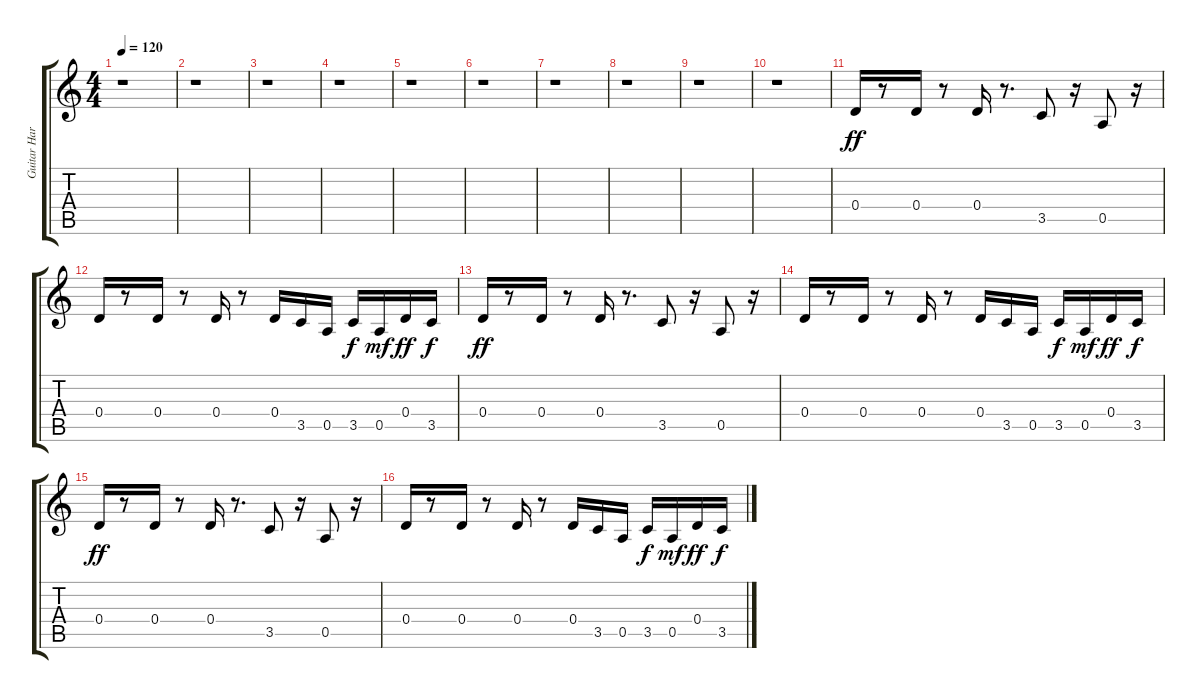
\track ("Guitar Harmonics" "Guitar Har") {instrument guitarharmonics}
\staff {score tabs}
\tuning (E4 B3 G3 D3 A2 E2) {hide}
\ts (4 4)
\tempo 120
\clef g2
\ks c
r.1{dy f} |
r.1 |
r.1 |
r.1 |
r.1 |
r.1 |
r.1 |
r.1 |
r.1 |
r.1 |
0.4.16{dy ff} r.8 0.4.16 r.8 0.4.16 r.8{d} 3.5.8 r.16 0.5.8 r.16 |
0.4.16 r.8 0.4.16 r.8 0.4.16 r.8 0.4.16 3.5.16 0.5.16 3.5.16{dy f} 0.5.16{dy mf} 0.4.16{dy ff} 3.5.16{dy f} |
0.4.16{dy ff} r.8 0.4.16 r.8 0.4.16 r.8{d} 3.5.8 r.16 0.5.8 r.16 |
0.4.16 r.8 0.4.16 r.8 0.4.16 r.8 0.4.16 3.5.16 0.5.16 3.5.16{dy f} 0.5.16{dy mf} 0.4.16{dy ff} 3.5.16{dy f} |
0.4.16{dy ff} r.8 0.4.16 r.8 0.4.16 r.8{d} 3.5.8 r.16 0.5.8 r.16 |
0.4.16 r.8 0.4.16 r.8 0.4.16 r.8 0.4.16 3.5.16 0.5.16 3.5.16{dy f} 0.5.16{dy mf} 0.4.16{dy ff} 3.5.16{dy f}
